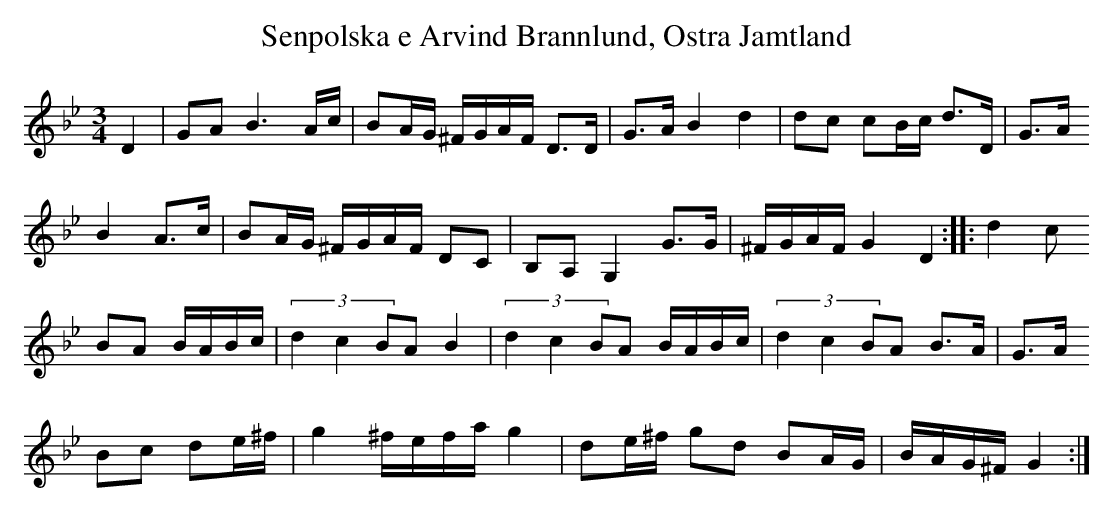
X:1
T:Senpolska e Arvind Brannlund, Ostra Jamtland
L:1/8
M:3/4
K:G minor
D2|GA B3 A/2c/2|BA/2G/2 ^F/2G/2A/2F/2 D>D|G>A B2 d2 |dc cB/2c/2 d>D|G>A
B2 A>c|BA/2G/2 ^F/2G/2A/2F/2 DC|B,A, G,2 G>G|^F/2G/2A/2F/2 G2 D2:|:(3d2c
2 BA B/2A/2B/2c/2|(3d2c2 BA B2|(3d2c2 BA B/2A/2B/2c/2|(3d2c2 BA B>A|G>A
Bc de/2^f/2|g2 ^f/2e/2f/2a/2 g2|de/2^f/2 gd BA/2G/2 |B/2A/2G/2^F/2 G2:|
